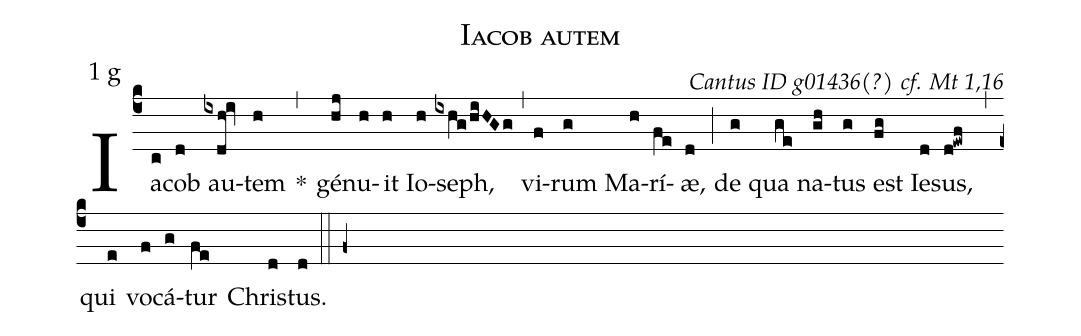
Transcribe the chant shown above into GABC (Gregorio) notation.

name: Iacob autem;
mode: 1;
mode-differentia: g;
commentary: Cantus ID g01436(?) cf. Mt 1,16;
%%
(c4)

Ia(c)cob(d) au(ixdh!iv)tem(h) *(,) gé(hj)nu(h)it(h) Io(h)seph,(ixhg/hiHGg) (,) vi(f)rum(g) Ma(h)rí(fe)æ,(d) (;) de(g) qua(ge) na(gh)tus(g) est(fg) Ie(d)sus,(d!ewf) (,) qui(e) vo(f)cá(g)tur(fe) Chris(d)tus.(d)

(::)

(f+)
